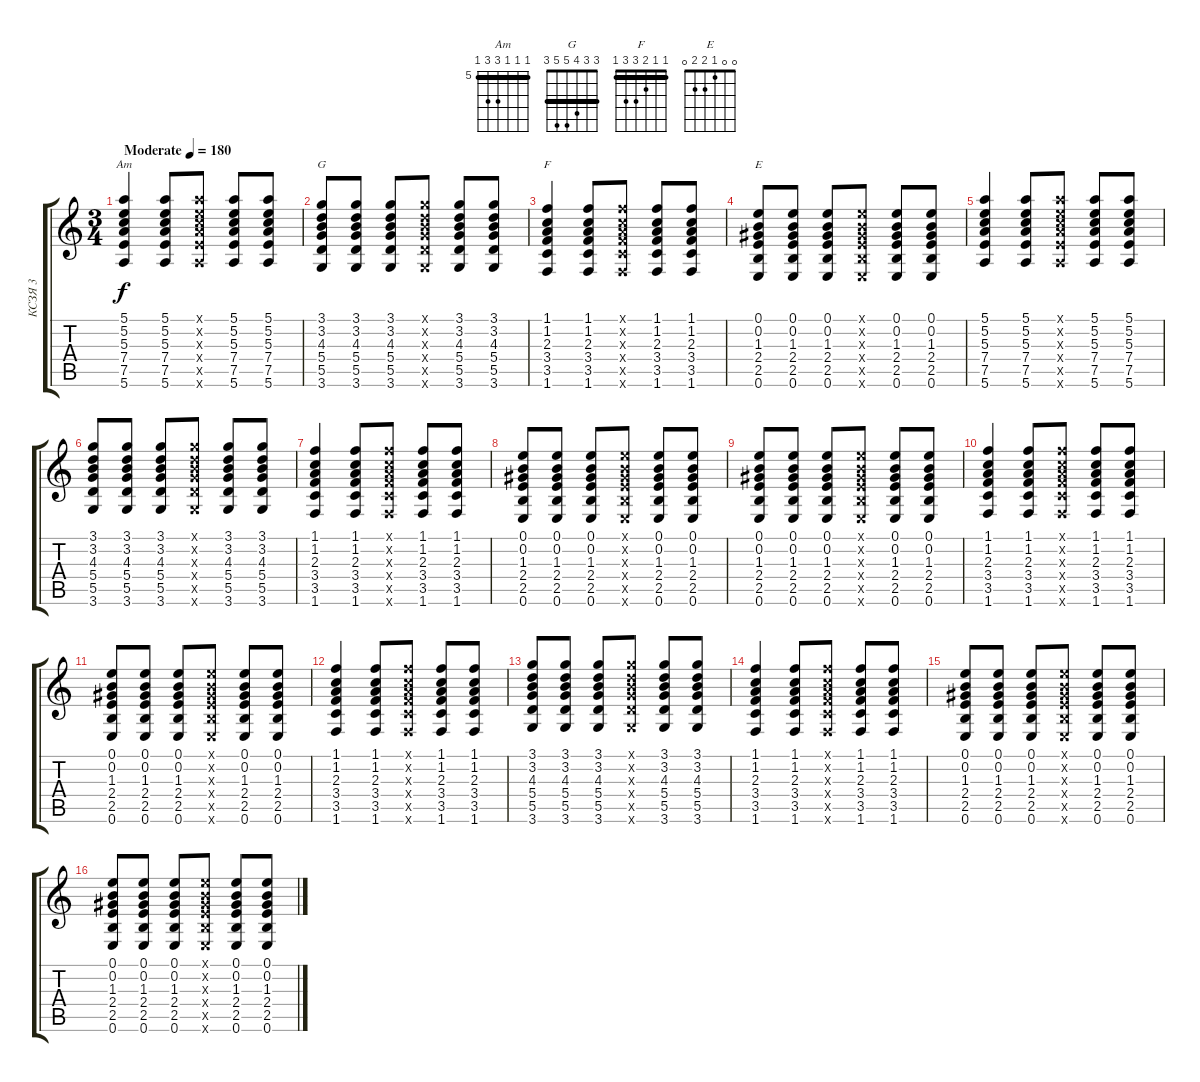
\track ("КСЗЯ 3" "КСЗЯ 3") {instrument acousticguitarnylon}
\staff {score tabs}
\tuning (E4 B3 G3 D3 A2 E2) {hide}
\chord ("Am" 5 5 5 7 7 5) {firstfret 5 barre 5}
\chord ("G" 3 3 4 5 5 3) {barre 3}
\chord ("F" 1 1 2 3 3 1) {barre 1}
\chord ("E" 0 0 1 2 2 0)
\ts (3 4)
\tempo (180 "Moderate")
\clef g2
\ks c
(5.1 5.2 5.3 7.4 7.5 5.6).4{ch "Am" dy f instrument acousticguitarnylon} (5.1 5.2 5.3 7.4 7.5 5.6).8 (5.1{x} 5.2{x} 5.3{x} 7.4{x} 7.5{x} 5.6{x}).8 (5.1 5.2 5.3 7.4 7.5 5.6).8 (5.1 5.2 5.3 7.4 7.5 5.6).8 |
(3.1 3.2 4.3 5.4 5.5 3.6).8{ch "G"} (3.1 3.2 4.3 5.4 5.5 3.6).8 (3.1 3.2 4.3 5.4 5.5 3.6).8 (3.1{x} 3.2{x} 4.3{x} 5.4{x} 5.5{x} 3.6{x}).8 (3.1 3.2 4.3 5.4 5.5 3.6).8 (3.1 3.2 4.3 5.4 5.5 3.6).8 |
(1.1 1.2 2.3 3.4 3.5 1.6).4{ch "F"} (1.1 1.2 2.3 3.4 3.5 1.6).8 (1.1{x} 1.2{x} 2.3{x} 3.4{x} 3.5{x} 1.6{x}).8 (1.1 1.2 2.3 3.4 3.5 1.6).8 (1.1 1.2 2.3 3.4 3.5 1.6).8 |
(0.1 0.2 1.3 2.4 2.5 0.6).8{ch "E"} (0.1 0.2 1.3 2.4 2.5 0.6).8 (0.1 0.2 1.3 2.4 2.5 0.6).8 (0.1{x} 0.2{x} 1.3{x} 2.4{x} 2.5{x} 0.6{x}).8 (0.1 0.2 1.3 2.4 2.5 0.6).8 (0.1 0.2 1.3 2.4 2.5 0.6).8 |
(5.1 5.2 5.3 7.4 7.5 5.6).4 (5.1 5.2 5.3 7.4 7.5 5.6).8 (5.1{x} 5.2{x} 5.3{x} 7.4{x} 7.5{x} 5.6{x}).8 (5.1 5.2 5.3 7.4 7.5 5.6).8 (5.1 5.2 5.3 7.4 7.5 5.6).8 |
(3.1 3.2 4.3 5.4 5.5 3.6).8 (3.1 3.2 4.3 5.4 5.5 3.6).8 (3.1 3.2 4.3 5.4 5.5 3.6).8 (3.1{x} 3.2{x} 4.3{x} 5.4{x} 5.5{x} 3.6{x}).8 (3.1 3.2 4.3 5.4 5.5 3.6).8 (3.1 3.2 4.3 5.4 5.5 3.6).8 |
(1.1 1.2 2.3 3.4 3.5 1.6).4 (1.1 1.2 2.3 3.4 3.5 1.6).8 (1.1{x} 1.2{x} 2.3{x} 3.4{x} 3.5{x} 1.6{x}).8 (1.1 1.2 2.3 3.4 3.5 1.6).8 (1.1 1.2 2.3 3.4 3.5 1.6).8 |
(0.1 0.2 1.3 2.4 2.5 0.6).8 (0.1 0.2 1.3 2.4 2.5 0.6).8 (0.1 0.2 1.3 2.4 2.5 0.6).8 (0.1{x} 0.2{x} 1.3{x} 2.4{x} 2.5{x} 0.6{x}).8 (0.1 0.2 1.3 2.4 2.5 0.6).8 (0.1 0.2 1.3 2.4 2.5 0.6).8 |
(0.1 0.2 1.3 2.4 2.5 0.6).8 (0.1 0.2 1.3 2.4 2.5 0.6).8 (0.1 0.2 1.3 2.4 2.5 0.6).8 (0.1{x} 0.2{x} 1.3{x} 2.4{x} 2.5{x} 0.6{x}).8 (0.1 0.2 1.3 2.4 2.5 0.6).8 (0.1 0.2 1.3 2.4 2.5 0.6).8 |
(1.1 1.2 2.3 3.4 3.5 1.6).4 (1.1 1.2 2.3 3.4 3.5 1.6).8 (1.1{x} 1.2{x} 2.3{x} 3.4{x} 3.5{x} 1.6{x}).8 (1.1 1.2 2.3 3.4 3.5 1.6).8 (1.1 1.2 2.3 3.4 3.5 1.6).8 |
(0.1 0.2 1.3 2.4 2.5 0.6).8 (0.1 0.2 1.3 2.4 2.5 0.6).8 (0.1 0.2 1.3 2.4 2.5 0.6).8 (0.1{x} 0.2{x} 1.3{x} 2.4{x} 2.5{x} 0.6{x}).8 (0.1 0.2 1.3 2.4 2.5 0.6).8 (0.1 0.2 1.3 2.4 2.5 0.6).8 |
(1.1 1.2 2.3 3.4 3.5 1.6).4 (1.1 1.2 2.3 3.4 3.5 1.6).8 (1.1{x} 1.2{x} 2.3{x} 3.4{x} 3.5{x} 1.6{x}).8 (1.1 1.2 2.3 3.4 3.5 1.6).8 (1.1 1.2 2.3 3.4 3.5 1.6).8 |
(3.1 3.2 4.3 5.4 5.5 3.6).8 (3.1 3.2 4.3 5.4 5.5 3.6).8 (3.1 3.2 4.3 5.4 5.5 3.6).8 (3.1{x} 3.2{x} 4.3{x} 5.4{x} 5.5{x} 3.6{x}).8 (3.1 3.2 4.3 5.4 5.5 3.6).8 (3.1 3.2 4.3 5.4 5.5 3.6).8 |
(1.1 1.2 2.3 3.4 3.5 1.6).4 (1.1 1.2 2.3 3.4 3.5 1.6).8 (1.1{x} 1.2{x} 2.3{x} 3.4{x} 3.5{x} 1.6{x}).8 (1.1 1.2 2.3 3.4 3.5 1.6).8 (1.1 1.2 2.3 3.4 3.5 1.6).8 |
(0.1 0.2 1.3 2.4 2.5 0.6).8 (0.1 0.2 1.3 2.4 2.5 0.6).8 (0.1 0.2 1.3 2.4 2.5 0.6).8 (0.1{x} 0.2{x} 1.3{x} 2.4{x} 2.5{x} 0.6{x}).8 (0.1 0.2 1.3 2.4 2.5 0.6).8 (0.1 0.2 1.3 2.4 2.5 0.6).8 |
(0.1 0.2 1.3 2.4 2.5 0.6).8 (0.1 0.2 1.3 2.4 2.5 0.6).8 (0.1 0.2 1.3 2.4 2.5 0.6).8 (0.1{x} 0.2{x} 1.3{x} 2.4{x} 2.5{x} 0.6{x}).8 (0.1 0.2 1.3 2.4 2.5 0.6).8 (0.1 0.2 1.3 2.4 2.5 0.6).8
